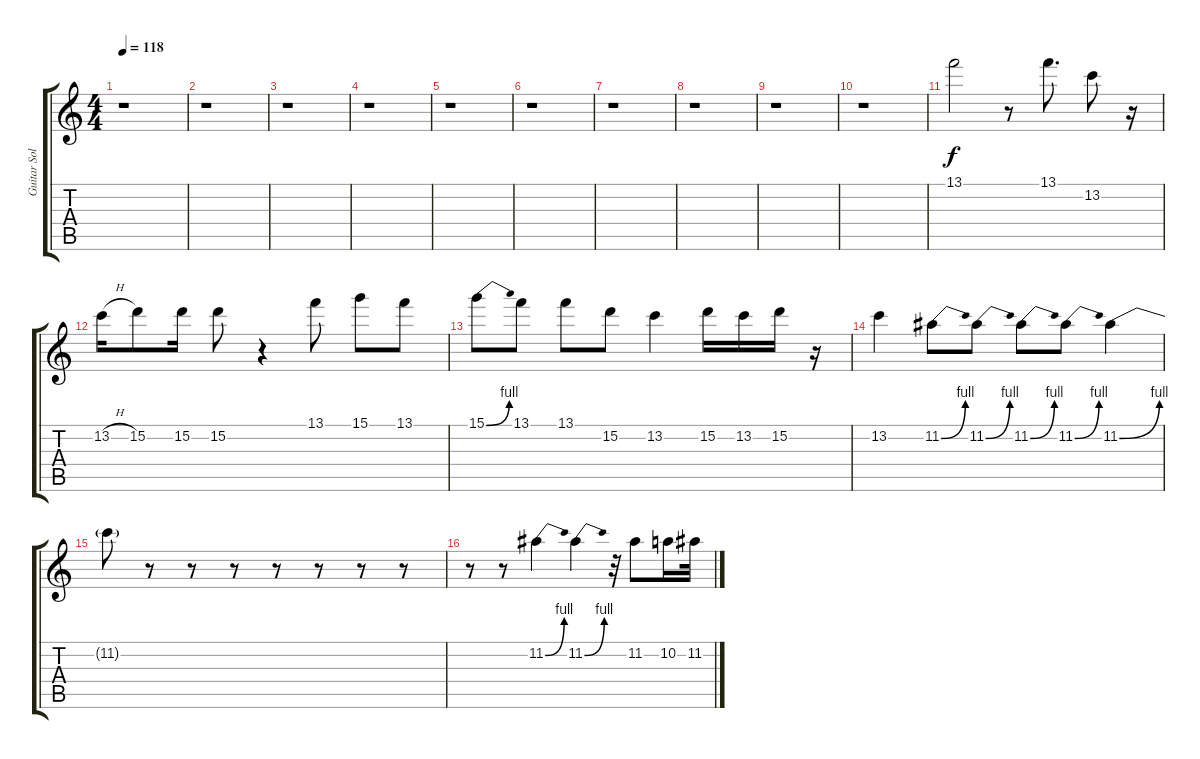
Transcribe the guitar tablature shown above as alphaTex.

\track ("Guitar Solo-Pete" "Guitar Sol") {instrument overdrivenguitar}
\staff {score tabs}
\tuning (E4 B3 G3 D3 A2 E2) {hide}
\ts (4 4)
\tempo 118
\clef g2
\ks c
r.1{dy f} |
r.1 |
r.1 |
r.1 |
r.1 |
r.1 |
r.1 |
r.1 |
r.1 |
r.1 |
13.1.2 r.8 13.1.8{d} 13.2.8 r.16 |
13.2{h}.16 15.2.8 15.2.16 15.2.8 r.4 13.1.8 15.1.8 13.1.8 |
15.1{be (bend 0 0 60 4)}.8 13.1.8 13.1.8 15.2.8 13.2.4 15.2.16 13.2.16 15.2.16 r.16 |
13.2.4 11.2{be (bend 0 0 60 4)}.8 11.2{be (bend 0 0 60 4)}.8 11.2{be (bend 0 0 60 4)}.8 11.2{be (bend 0 0 60 4)}.8 11.2{be (bend 0 0 60 4)}.4 |
11.2{t}.8 r.8 r.8 r.8 r.8 r.8 r.8 r.8 |
r.8 r.8 11.2{be (bend 0 0 60 4)}.4 11.2{be (bend 0 0 60 4)}.4 r.32 11.2.8 10.2.16 11.2.32
